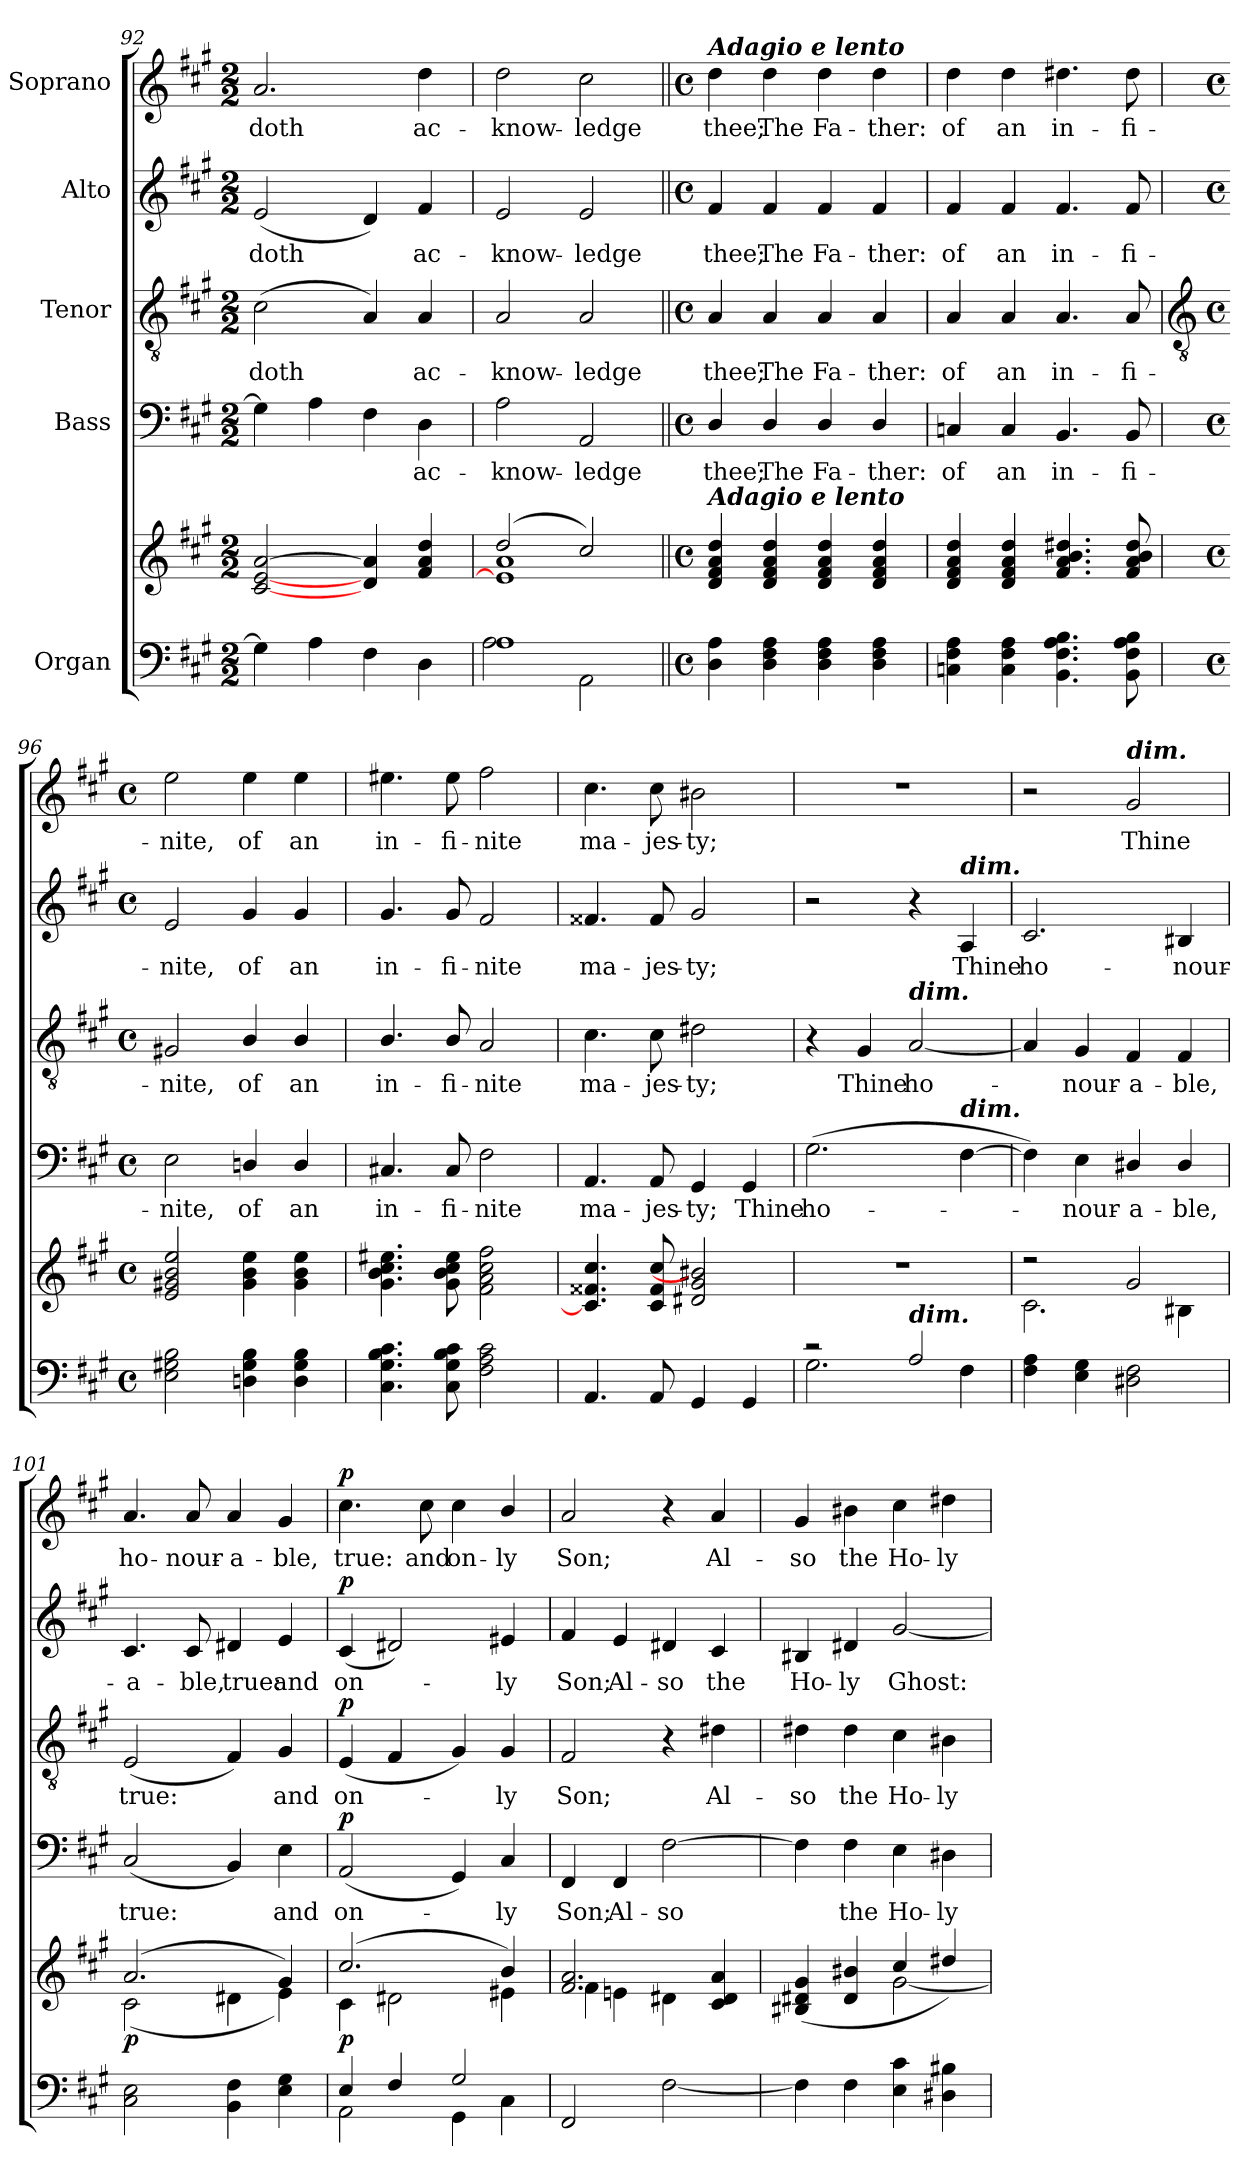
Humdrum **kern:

**kern	**kern	**dynam	**kern	**text	**dynam	**kern	**text	**dynam	**kern	**text	**dynam	**kern	**text	**dynam
*part5	*part5	*part5	*part4	*part4	*part4	*part3	*part3	*part3	*part2	*part2	*part2	*part1	*part1	*part1
*staff6	*staff5	*staff5/6	*staff4	*staff4	*staff4	*staff3	*staff3	*staff3	*staff2	*staff2	*staff2	*staff1	*staff1	*staff1
*I"Organ	*	*	*I"Bass	*	*	*I"Tenor	*	*	*I"Alto	*	*	*I"Soprano	*	*
*clefF4	*clefG2	*	*clefF4	*	*	*clefGv2	*	*	*clefG2	*	*	*clefG2	*	*
*k[f#c#g#]	*k[f#c#g#]	*	*k[f#c#g#]	*	*	*k[f#c#g#]	*	*	*k[f#c#g#]	*	*	*k[f#c#g#]	*	*
*A:	*A:	*	*A:	*	*	*A:	*	*	*A:	*	*	*A:	*	*
*M2/2	*M2/2	*	*M2/2	*	*	*M2/2	*	*	*M2/2	*	*	*M2/2	*	*
=92	=92	=92	=92	=92	=92	=92	=92	=92	=92	=92	=92	=92	=92	=92
*^	*^	*	*	*	*	*	*	*	*	*	*	*	*	*
!	!	!	!	!	!	!	!	!	!LO:LY:b	!	!	!LO:LY:b	!	!	!LO:LY:b	!
4G\]	1ryy	[2c#/ [2e/ [2a/	2ryy	.	4G\]	.	.	(<2c#\	doth	.	(<2e/	doth	.	2.a/	doth	.
4A\	.	.	.	.	4A\	.	.	.	.	.	.	.	.	.	.	.
4F#\	.	4d/ 4a/]	2ryy	.	4F#\	.	.	4A/)	.	.	4d/)	.	.	.	.	.
!	!	!	!	!	!	!LO:LY:b	!	!	!LO:LY:b	!	!	!LO:LY:b	!	!	!LO:LY:b	!
4D\	.	4f#/ 4a/ 4dd/	.	.	4D\	ac-	.	4A/	ac-	.	4f#/	ac-	.	4dd\	ac-	.
=93	=93	=93	=93	=93	=93	=93	=93	=93	=93	=93	=93	=93	=93	=93	=93	=93
!	!	!	!	!	!	!LO:LY:b	!	!	!LO:LY:b	!	!	!LO:LY:b	!	!	!LO:LY:b	!
1A	2A\	(>2dd/	1e] 1a	.	2A\	-know-	.	2A/	-know-	.	2e/	-know-	.	2dd\	-know-	.
!	!	!	!	!	!	!LO:LY:b	!	!	!LO:LY:b	!	!	!LO:LY:b	!	!	!LO:LY:b	!
.	2AA\	2cc#/)	.	.	2AA/	-ledge	.	2A/	-ledge	.	2e/	-ledge	.	2cc#\	-ledge	.
=94||	=94||	=94||	=94||	=94||	=94||	=94||	=94||	=94||	=94||	=94||	=94||	=94||	=94||	=94||	=94||	=94||
*M4/4	*	*M4/4	*	*	*M4/4	*	*	*M4/4	*	*	*M4/4	*	*	*M4/4	*	*
*met(c)	*	*met(c)	*	*	*met(c)	*	*	*met(c)	*	*	*met(c)	*	*	*met(c)	*	*
*	*	*	*	*	*	*	*	*	*	*	*	*	*	*MM90	*	*
!	!	!	!	!	!	!	!	!	!	!	!	!	!	!LO:TX:a:Bi:t=Adagio e lento	!	!
!	!	!LO:TX:a:Bi:t=Adagio e lento	!	!	!	!	!	!	!	!	!	!	!	!	!	!
!	!	!	!	!	!	!LO:LY:b	!	!	!LO:LY:b	!	!	!LO:LY:b	!	!	!LO:LY:b	!
4D\ 4A\	1ryy	4d/ 4f#/ 4a/ 4dd/	2ryy	.	4D/	thee;	.	4A/	thee;	.	4f#/	thee;	.	4dd\	thee;	.
!	!	!	!	!	!	!LO:LY:b	!	!	!LO:LY:b	!	!	!LO:LY:b	!	!	!LO:LY:b	!
4D\ 4F#\ 4A\	.	4d/ 4f#/ 4a/ 4dd/	.	.	4D/	The	.	4A/	The	.	4f#/	The	.	4dd\	The	.
!	!	!	!	!	!	!LO:LY:b	!	!	!LO:LY:b	!	!	!LO:LY:b	!	!	!LO:LY:b	!
4D\ 4F#\ 4A\	.	4d/ 4f#/ 4a/ 4dd/	2ryy	.	4D/	Fa-	.	4A/	Fa-	.	4f#/	Fa-	.	4dd\	Fa-	.
!	!	!	!	!	!	!LO:LY:b	!	!	!LO:LY:b	!	!	!LO:LY:b	!	!	!LO:LY:b	!
4D\ 4F#\ 4A\	.	4d/ 4f#/ 4a/ 4dd/	.	.	4D/	-ther:	.	4A/	-ther:	.	4f#/	-ther:	.	4dd\	-ther:	.
=95	=95	=95	=95	=95	=95	=95	=95	=95	=95	=95	=95	=95	=95	=95	=95	=95
!	!	!	!	!	!	!LO:LY:b	!	!	!LO:LY:b	!	!	!LO:LY:b	!	!	!LO:LY:b	!
4Cn\ 4F#\ 4A\	1ryy	4d/ 4f#/ 4a/ 4dd/	2ryy	.	4Cn/	of	.	4A/	of	.	4f#/	of	.	4dd\	of	.
!	!	!	!	!	!	!LO:LY:b	!	!	!LO:LY:b	!	!	!LO:LY:b	!	!	!LO:LY:b	!
4C\ 4F#\ 4A\	.	4d/ 4f#/ 4a/ 4dd/	.	.	4C/	an	.	4A/	an	.	4f#/	an	.	4dd\	an	.
!	!	!	!	!	!	!LO:LY:b	!	!	!LO:LY:b	!	!	!LO:LY:b	!	!	!LO:LY:b	!
4.BB\ 4.F#\ 4.A\ 4.B\	.	4.f#/ 4.a/ 4.b/ 4.dd#X/	2ryy	.	4.BB/	in-	.	4.A/	in-	.	4.f#/	in-	.	4.dd#X\	in-	.
!	!	!	!	!	!	!LO:LY:b	!	!	!LO:LY:b	!	!	!LO:LY:b	!	!	!LO:LY:b	!
8BB\ 8F#\ 8A\ 8B\	.	8f#/ 8a/ 8b/ 8dd#/	.	.	8BB/	-fi-	.	8A/	-fi-	.	8f#/	-fi-	.	8dd#\	-fi-	.
!!LO:LB:g=z
=96	=96	=96	=96	=96	=96	=96	=96	=96	=96	=96	=96	=96	=96	=96	=96	=96
*	*	*	*	*	*	*	*	*clefGv2	*	*	*	*	*	*	*	*
*M4/4	*	*M4/4	*	*	*M4/4	*	*	*M4/4	*	*	*M4/4	*	*	*M4/4	*	*
*met(c)	*	*met(c)	*	*	*met(c)	*	*	*met(c)	*	*	*met(c)	*	*	*met(c)	*	*
*	*	*	*	*	*	*	*	*	*	*	*	*	*	*MM90	*	*
!	!	!	!	!	!	!LO:LY:b	!	!	!LO:LY:b	!	!	!LO:LY:b	!	!	!LO:LY:b	!
2E\ 2G#X\ 2B\	1ryy	2e/ 2g#X/ 2b/ 2ee/	2ryy	.	2E\	-nite,	.	2G#X/	-nite,	.	2e/	-nite,	.	2ee\	-nite,	.
!	!	!	!	!	!	!LO:LY:b	!	!	!LO:LY:b	!	!	!LO:LY:b	!	!	!LO:LY:b	!
4Dn\ 4G#\ 4B\	.	4g#\ 4b\ 4ee\	2ryy	.	4Dn/	of	.	4B/	of	.	4g#/	of	.	4ee\	of	.
!	!	!	!	!	!	!LO:LY:b	!	!	!LO:LY:b	!	!	!LO:LY:b	!	!	!LO:LY:b	!
4D\ 4G#\ 4B\	.	4g#\ 4b\ 4ee\	.	.	4D/	an	.	4B/	an	.	4g#/	an	.	4ee\	an	.
=97	=97	=97	=97	=97	=97	=97	=97	=97	=97	=97	=97	=97	=97	=97	=97	=97
!	!	!	!	!	!	!LO:LY:b	!	!	!LO:LY:b	!	!	!LO:LY:b	!	!	!LO:LY:b	!
4.C#\ 4.G#\ 4.B\ 4.c#\	1ryy	4.g#\ 4.b\ 4.cc#\ 4.ee#X\	2ryy	.	4.C#X/	in-	.	4.B/	in-	.	4.g#/	in-	.	4.ee#X\	in-	.
!	!	!	!	!	!	!LO:LY:b	!	!	!LO:LY:b	!	!	!LO:LY:b	!	!	!LO:LY:b	!
8C#\ 8G#\ 8B\ 8c#\	.	8g#\ 8b\ 8cc#\ 8ee#\	.	.	8C#/	-fi-	.	8B/	-fi-	.	8g#/	-fi-	.	8ee#\	-fi-	.
!	!	!	!	!	!	!LO:LY:b	!	!	!LO:LY:b	!	!	!LO:LY:b	!	!	!LO:LY:b	!
2F#\ 2A\ 2c#\	.	2f#\ 2a\ 2cc#\ 2ff#\	2ryy	.	2F#\	-nite	.	2A/	-nite	.	2f#/	-nite	.	2ff#\	-nite	.
=98	=98	=98	=98	=98	=98	=98	=98	=98	=98	=98	=98	=98	=98	=98	=98	=98
!	!	!	!	!	!	!LO:LY:b	!	!	!LO:LY:b	!	!	!LO:LY:b	!	!	!LO:LY:b	!
4.AA/	1ryy	4.c#/] 4.f##X/ 4.cc#/	2ryy	.	4.AA/	ma-	.	4.c#\	ma-	.	4.f##X/	ma-	.	4.cc#\	ma-	.
!	!	!	!	!	!	!LO:LY:b	!	!	!LO:LY:b	!	!	!LO:LY:b	!	!	!LO:LY:b	!
8AA/	.	8c#/ 8f##/ 8cc#/	.	.	8AA/	-jes-	.	8c#\	-jes-	.	8f##/	-jes-	.	8cc#\	-jes-	.
!	!	!	!	!	!	!LO:LY:b	!	!	!LO:LY:b	!	!	!LO:LY:b	!	!	!LO:LY:b	!
4GG#/	.	2d#X/ 2g#/ 2b#X/]	2ryy	.	4GG#/	-ty;	.	2d#X\	-ty;	.	2g#/	-ty;	.	2b#X\	-ty;	.
!	!	!	!	!	!	!LO:LY:b	!	!	!	!	!	!	!	!	!	!
4GG#/	.	.	.	.	4GG#/	Thine	.	.	.	.	.	.	.	.	.	.
=99	=99	=99	=99	=99	=99	=99	=99	=99	=99	=99	=99	=99	=99	=99	=99	=99
!	!	!	!	!	!	!LO:LY:b	!	!	!	!	!	!	!	!	!	!
2r	2.G#\	1r	2ryy	.	(>2.G#\	ho-	.	4r	.	.	2r	.	.	1r	.	.
!	!	!	!	!	!	!	!	!	!LO:LY:b	!	!	!	!	!	!	!
.	.	.	.	.	.	.	.	4G#/	Thine	.	.	.	.	.	.	.
!	!	!	!	!	!	!	!	!LO:TX:a:Bi:t=dim.	!	!	!	!	!	!	!	!
!LO:TX:a:Bi:t=dim.	!	!	!	!	!	!	!	!	!	!	!	!	!	!	!	!
!	!	!	!	!	!	!	!	!	!LO:LY:b	!	!	!	!	!	!	!
2A/	.	.	2ryy	.	.	.	.	[2A/	ho-	.	4r	.	.	.	.	.
!	!	!	!	!	!	!	!	!	!	!	!LO:TX:a:Bi:t=dim.	!	!	!	!	!
!	!	!	!	!	!LO:TX:a:Bi:t=dim.	!	!	!	!	!	!	!	!	!	!	!
!	!	!	!	!	!	!	!	!	!	!	!	!LO:LY:b	!	!	!	!
.	4F#\	.	.	.	[4F#\	.	.	.	.	.	4A/	Thine	.	.	.	.
=100	=100	=100	=100	=100	=100	=100	=100	=100	=100	=100	=100	=100	=100	=100	=100	=100
!	!	!	!	!	!	!	!	!	!	!	!	!LO:LY:b	!	!	!	!
4F#\ 4A\	1ryy	2r	2.c#\	.	4F#\])	.	.	4A/]	.	.	2.c#/	ho-	.	2r	.	.
!	!	!	!	!	!	!LO:LY:b	!	!	!LO:LY:b	!	!	!	!	!	!	!
4E\ 4G#\	.	.	.	.	4E\	nour-	.	4G#/	nour-	.	.	.	.	.	.	.
!	!	!	!	!	!	!	!	!	!	!	!	!	!	!LO:TX:a:Bi:t=dim.	!	!
!	!	!	!	!	!	!LO:LY:b	!	!	!LO:LY:b	!	!	!	!	!	!LO:LY:b	!
2D#X\ 2F#\	.	2g#/	.	.	4D#X/	-a-	.	4F#/	-a-	.	.	.	.	2g#/	Thine	.
!	!	!	!	!	!	!LO:LY:b	!	!	!LO:LY:b	!	!	!LO:LY:b	!	!	!	!
.	.	.	4B#X\	.	4D#/	-ble,	.	4F#/	-ble,	.	4B#X/	-nour-	.	.	.	.
=101	=101	=101	=101	=101	=101	=101	=101	=101	=101	=101	=101	=101	=101	=101	=101	=101
!	!	!	!	!LO:DY:b	!	!LO:LY:b	!	!	!LO:LY:b	!	!	!LO:LY:b	!	!	!LO:LY:b	!
2C#\ 2E\	1ryy	(>2.a/	(<2c#\	p	(<2C#/	true:	.	(<2E/	true:	.	4.c#/	-a-	.	4.a/	ho-	.
!	!	!	!	!	!	!	!	!	!	!	!	!LO:LY:b	!	!	!LO:LY:b	!
.	.	.	.	.	.	.	.	.	.	.	8c#/	-ble,	.	8a/	-nour-	.
!	!	!	!	!	!	!	!	!	!	!	!	!LO:LY:b	!	!	!LO:LY:b	!
4BB\ 4F#\	.	.	4d#X\	.	4BB/)	.	.	4F#/)	.	.	4d#X/	true:	.	4a/	-a-	.
!	!	!	!	!	!	!LO:LY:b	!	!	!LO:LY:b	!	!	!LO:LY:b	!	!	!LO:LY:b	!
4E\ 4G#\	.	4g#/)	4e\)	.	4E\	and	.	4G#/	and	.	4e/	and	.	4g#/	-ble,	.
!!LO:PB:g=z
=102	=102	=102	=102	=102	=102	=102	=102	=102	=102	=102	=102	=102	=102	=102	=102	=102
!	!	!	!	!LO:DY:b	!	!LO:LY:b	!LO:DY:b	!	!LO:LY:b	!LO:DY:b	!	!LO:LY:b	!LO:DY:b	!	!LO:LY:b	!LO:DY:b
4E/	2AA\	(>2.cc#/	4c#\	p	(<2AA/	on-	p	(<4E/	on-	p	(<4c#/	on-	p	4.cc#\	true:	p
4F#/	.	.	2d#X\	.	.	.	.	4F#/	.	.	2d#X/)	.	.	.	.	.
!	!	!	!	!	!	!	!	!	!	!	!	!	!	!	!LO:LY:b	!
.	.	.	.	.	.	.	.	.	.	.	.	.	.	8cc#\	and	.
!	!	!	!	!	!	!	!	!	!	!	!	!	!	!	!LO:LY:b	!
2G#/	4GG#\	.	.	.	4GG#/)	.	.	4G#/)	.	.	.	.	.	4cc#\	on-	.
!	!	!	!	!	!	!LO:LY:b	!	!	!LO:LY:b	!	!	!LO:LY:b	!	!	!LO:LY:b	!
.	4C#\	4b/)	4e#X\	.	4C#/	ly	.	4G#/	ly	.	4e#X/	ly	.	4b/	-ly	.
=103	=103	=103	=103	=103	=103	=103	=103	=103	=103	=103	=103	=103	=103	=103	=103	=103
!	!	!	!	!	!	!LO:LY:b	!	!	!LO:LY:b	!	!	!LO:LY:b	!	!	!LO:LY:b	!
1ryy	2FF#/	2.f#/ 2.a/	4f#\	.	4FF#/	Son;	.	2F#/	Son;	.	4f#/	Son;	.	2a/	Son;	.
!	!	!	!	!	!	!LO:LY:b	!	!	!	!	!	!LO:LY:b	!	!	!	!
.	.	.	4en\	.	4FF#/	Al-	.	.	.	.	4e/	Al-	.	.	.	.
!	!	!	!	!	!	!LO:LY:b	!	!	!	!	!	!LO:LY:b	!	!	!	!
.	[2F#\	.	4d#X\	.	[2F#\	-so	.	4r	.	.	4d#X/	-so	.	4r	.	.
!	!	!	!	!	!	!	!	!	!LO:LY:b	!	!	!LO:LY:b	!	!	!LO:LY:b	!
.	.	4c#/ 4d#/ 4a/	4ryy	.	.	.	.	4d#X\	Al-	.	4c#/	the	.	4a/	Al-	.
=104	=104	=104	=104	=104	=104	=104	=104	=104	=104	=104	=104	=104	=104	=104	=104	=104
!	!	!	!	!	!	!	!	!	!LO:LY:b	!	!	!LO:LY:b	!	!	!LO:LY:b	!
2ryy	4F#\]	(>4B#X/ 4d#X/ 4g#/	2ryy	.	4F#\]	.	.	4d#X\	-so	.	4B#X/	Ho-	.	4g#/	-so	.
!	!	!	!	!	!	!LO:LY:b	!	!	!LO:LY:b	!	!	!LO:LY:b	!	!	!LO:LY:b	!
.	4F#\	4d#/ 4b#X/	.	.	4F#\	the	.	4d#\	the	.	4d#X/	-ly	.	4b#X\	the	.
!	!	!	!	!	!	!LO:LY:b	!	!	!LO:LY:b	!	!	!LO:LY:b	!	!	!LO:LY:b	!
4E\ 4c#\	2ryy	4cc#/	[2g#\	.	4E\	Ho-	.	4c#\	Ho-	.	[2g#/	Ghost:	.	4cc#\	Ho-	.
!	!	!	!	!	!	!LO:LY:b	!	!	!LO:LY:b	!	!	!	!	!	!LO:LY:b	!
4D#X\ 4B#X\	.	4dd#X/)	.	.	4D#X\	-ly	.	4B#X\	-ly	.	.	.	.	4dd#X\	-ly	.
*v	*v	*	*	*	*	*	*	*	*	*	*	*	*	*	*	*
*	*v	*v	*	*	*	*	*	*	*	*	*	*	*	*	*
=	=	=	=	=	=	=	=	=	=	=	=	=	=	=
*-	*-	*-	*-	*-	*-	*-	*-	*-	*-	*-	*-	*-	*-	*-
